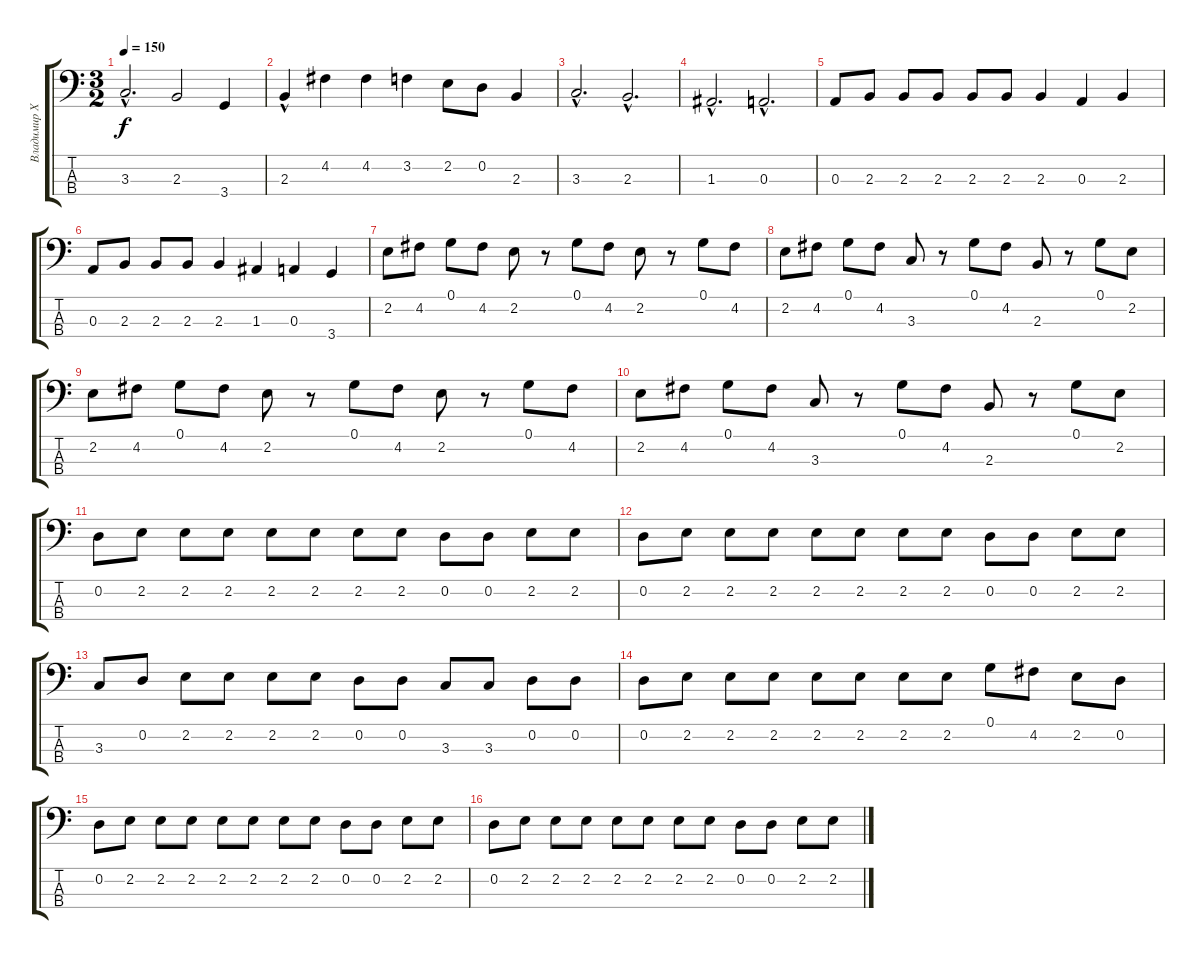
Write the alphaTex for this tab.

\track ("Владимир Холстинин" "Владимир Х") {instrument electricguitarclean}
\staff {score tabs}
\tuning (G2 D2 A1 E1) {hide}
\ts (3 2)
\tempo 150
\clef f4
\ks c
3.3{hac}.2{d dy f} 2.3.2 3.4.4 |
2.3{hac}.4 4.2.4 4.2.4 3.2.4 2.2.8 0.2.8 2.3.4 |
3.3{hac}.2{d} 2.3{hac}.2{d} |
1.3{hac}.2{d} 0.3{hac}.2{d} |
0.3.8 2.3.8 2.3.8 2.3.8 2.3.8 2.3.8 2.3.4 0.3.4 2.3.4 |
0.3.8 2.3.8 2.3.8 2.3.8 2.3.4 1.3.4 0.3.4 3.4.4 |
2.2.8 4.2.8 0.1.8 4.2.8 2.2.8 r.8 0.1.8 4.2.8 2.2.8 r.8 0.1.8 4.2.8 |
2.2.8 4.2.8 0.1.8 4.2.8 3.3.8 r.8 0.1.8 4.2.8 2.3.8 r.8 0.1.8 2.2.8 |
2.2.8 4.2.8 0.1.8 4.2.8 2.2.8 r.8 0.1.8 4.2.8 2.2.8 r.8 0.1.8 4.2.8 |
2.2.8 4.2.8 0.1.8 4.2.8 3.3.8 r.8 0.1.8 4.2.8 2.3.8 r.8 0.1.8 2.2.8 |
0.2.8 2.2.8 2.2.8 2.2.8 2.2.8 2.2.8 2.2.8 2.2.8 0.2.8 0.2.8 2.2.8 2.2.8 |
0.2.8 2.2.8 2.2.8 2.2.8 2.2.8 2.2.8 2.2.8 2.2.8 0.2.8 0.2.8 2.2.8 2.2.8 |
3.3.8 0.2.8 2.2.8 2.2.8 2.2.8 2.2.8 0.2.8 0.2.8 3.3.8 3.3.8 0.2.8 0.2.8 |
0.2.8 2.2.8 2.2.8 2.2.8 2.2.8 2.2.8 2.2.8 2.2.8 0.1.8 4.2.8 2.2.8 0.2.8 |
0.2.8 2.2.8 2.2.8 2.2.8 2.2.8 2.2.8 2.2.8 2.2.8 0.2.8 0.2.8 2.2.8 2.2.8 |
0.2.8 2.2.8 2.2.8 2.2.8 2.2.8 2.2.8 2.2.8 2.2.8 0.2.8 0.2.8 2.2.8 2.2.8
